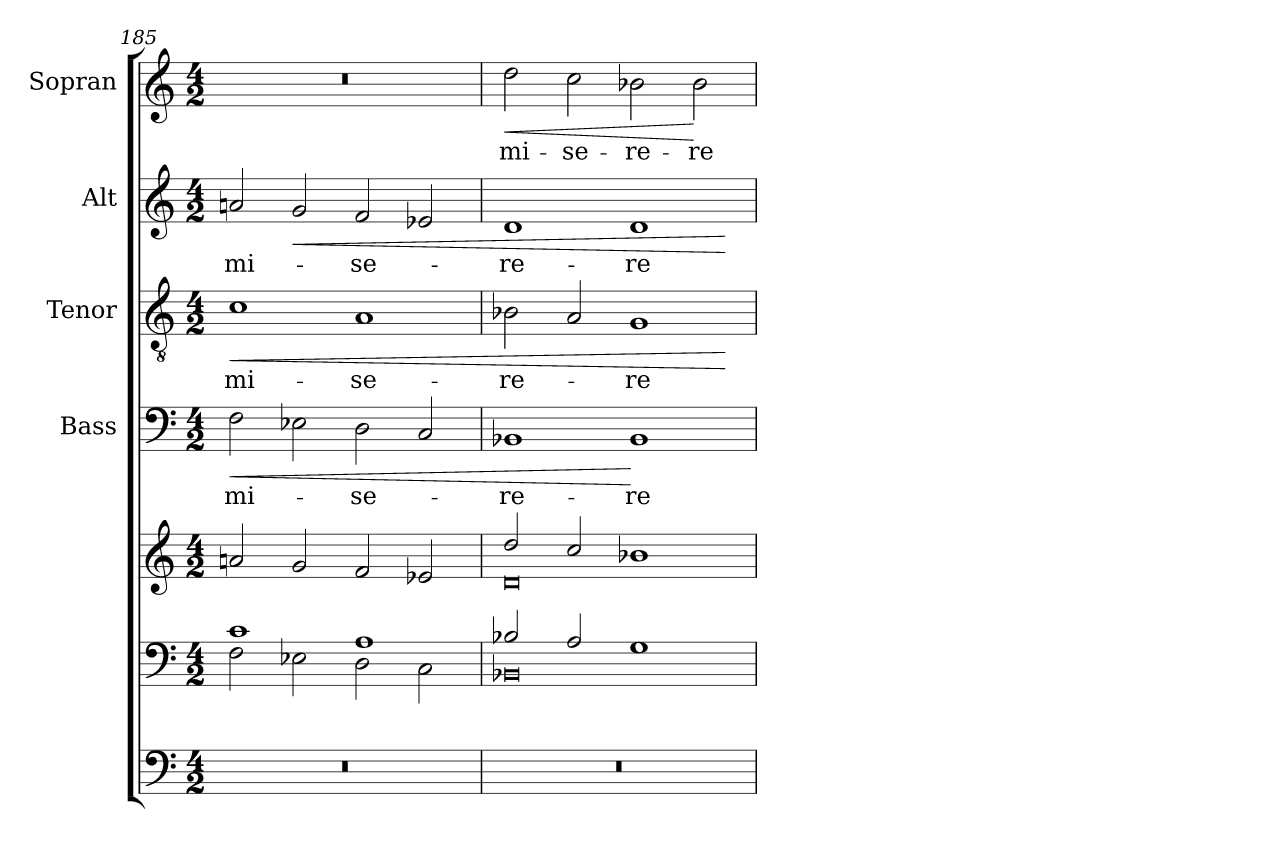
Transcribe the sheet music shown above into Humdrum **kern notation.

**kern	**kern	**kern	**kern	**text	**dynam	**kern	**text	**dynam	**kern	**text	**dynam	**kern	**text	**dynam
*part6	*part5	*part5	*part4	*part4	*part4	*part3	*part3	*part3	*part2	*part2	*part2	*part1	*part1	*part1
*staff7	*staff6	*staff5	*staff4	*staff4	*staff4	*staff3	*staff3	*staff3	*staff2	*staff2	*staff2	*staff1	*staff1	*staff1
*	*	*	*I"Bass	*	*	*I"Tenor	*	*	*I"Alt	*	*	*I"Sopran	*	*
*	*	*	*I'B.	*	*	*I'T.	*	*	*I'A.	*	*	*I'S.	*	*
*clefF4	*clefF4	*clefG2	*clefF4	*	*	*clefGv2	*	*	*clefG2	*	*	*clefG2	*	*
*k[]	*k[]	*k[]	*k[]	*	*	*k[]	*	*	*k[]	*	*	*k[]	*	*
*C:	*C:	*C:	*C:	*	*	*C:	*	*	*C:	*	*	*C:	*	*
*M4/2	*M4/2	*M4/2	*M4/2	*	*	*M4/2	*	*	*M4/2	*	*	*M4/2	*	*
=185	=185	=185	=185	=185	=185	=185	=185	=185	=185	=185	=185	=185	=185	=185
*	*^	*	*	*	*	*	*	*	*	*	*	*	*	*
!	!	!	!	!	!LO:LY:b	!LO:HP:b	!	!LO:LY:b	!LO:HP:b	!	!LO:LY:b	!	!	!	!
0r	1c	2F\	2an/	2F\	mi-	<	1c	mi-	<	2an/	mi-	.	0r	.	.
!	!	!	!	!	!	!	!	!	!	!	!	!LO:HP:b	!	!	!
.	.	2E-X\	2g/	2E-X\	.	.	.	.	.	2g/	.	<	.	.	.
!	!	!	!	!	!LO:LY:b	!	!	!LO:LY:b	!	!	!LO:LY:b	!	!	!	!
.	1A	2D\	2f/	2D\	-se-	.	1A	-se-	.	2f/	-se-	.	.	.	.
.	.	2C\	2e-X/	2C/	.	.	.	.	.	2e-X/	.	.	.	.	.
=186	=186	=186	=186	=186	=186	=186	=186	=186	=186	=186	=186	=186	=186	=186	=186
*	*	*	*^	*	*	*	*	*	*	*	*	*	*	*	*
!	!	!	!	!	!	!LO:LY:b	!	!	!LO:LY:b	!	!	!LO:LY:b	!	!	!LO:LY:b	!LO:HP:b
0r	2B-X/	0BB-X	2dd/	0d	1BB-X	-re-	.	2B-X\	-re-	.	1d	-re-	.	2dd\	mi-	<
!	!	!	!	!	!	!	!	!	!	!	!	!	!	!	!LO:LY:b	!
.	2A/	.	2cc/	.	.	.	.	2A/	.	.	.	.	.	2cc\	-se-	.
!	!	!	!	!	!	!LO:LY:b	!	!	!LO:LY:b	!	!	!LO:LY:b	!	!	!LO:LY:b	!
.	1G	.	1b-X	.	1BB-	-re	[	1G	-re	.	1d	-re	.	2b-X\	-re-	.
!	!	!	!	!	!	!	!	!	!	!	!	!	!	!	!LO:LY:b	!
.	.	.	.	.	.	.	.	.	.	.	.	.	.	2b-\	-re	[
*	*v	*v	*	*	*	*	*	*	*	*	*	*	*	*	*	*
*	*	*v	*v	*	*	*	*	*	*	*	*	*	*	*	*
.	.	.	.	.	.	.	.	[	.	.	[	.	.	.
=	=	=	=	=	=	=	=	=	=	=	=	=	=	=
*-	*-	*-	*-	*-	*-	*-	*-	*-	*-	*-	*-	*-	*-	*-
